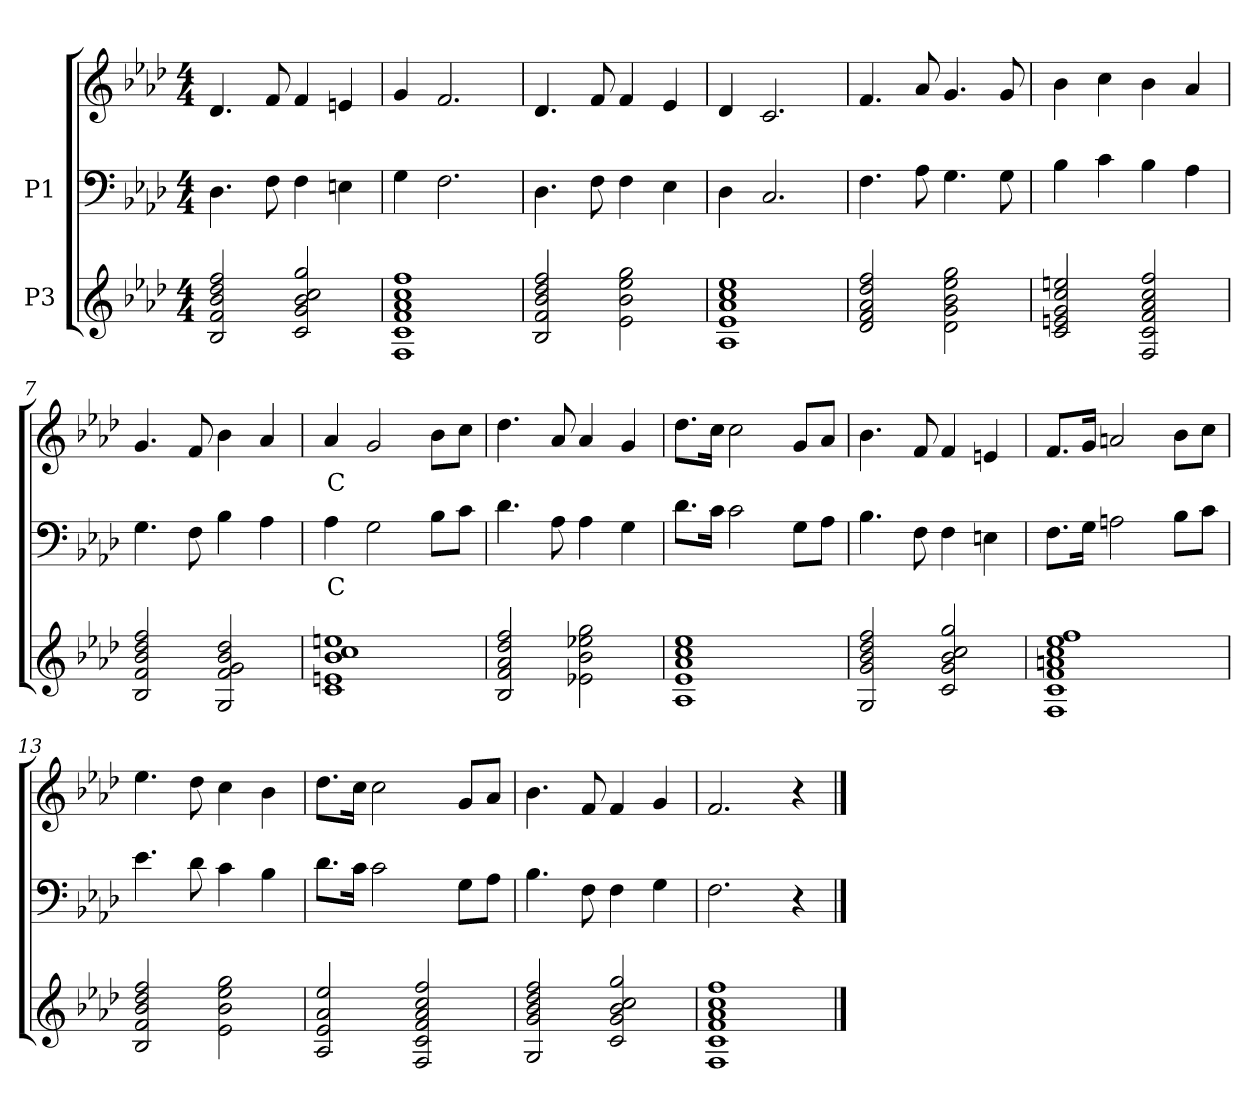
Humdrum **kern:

**kern	**kern	**text	**kern	**text
*part2	*part1	*part1	*part1	*part1
*staff3	*staff2	*staff2	*staff1	*staff1
*I"P3	*I"P1	*	*	*
!!LO:PB:g=z
*clefG2	*clefF4	*	*clefG2	*
*ITrd7c12	*	*	*	*
*k[b-e-a-d-]	*k[b-e-a-d-]	*	*k[b-e-a-d-]	*
*A-:	*A-:	*	*A-:	*
*M4/4	*M4/4	*	*M4/4	*
=1	=1	=1	=1	=1
2BB-i/ 2Fi 2B-i 2d-i 2fi	4.D-i\	.	4.d-i/	.
.	8Fi\	.	8fi/	.
2Ci/ 2Gi 2B-i 2ci 2gi	4Fi\	.	4fi/	.
.	4Eni\	.	4eni/	.
=2	=2	=2	=2	=2
1FFi 1Ci 1Fi 1A-i 1ci 1fi	4Gi\	.	4gi/	.
.	2.Fi\	.	2.fi/	.
=3	=3	=3	=3	=3
2BB-i/ 2Fi 2B-i 2d-i 2fi	4.D-i\	.	4.d-i/	.
.	8Fi\	.	8fi/	.
2E-i\ 2B-i 2e-i 2gi	4Fi\	.	4fi/	.
.	4E-i\	.	4e-i/	.
=4	=4	=4	=4	=4
1AA-i 1E-i 1A-i 1ci 1e-i	4D-i\	.	4d-i/	.
.	2.Ci/	.	2.ci/	.
=5	=5	=5	=5	=5
2D-i/ 2Fi 2A-i 2d-i 2fi	4.Fi\	.	4.fi/	.
.	8A-i\	.	8a-i/	.
2D-i\ 2Gi 2B-i 2e-i 2gi	4.Gi\	.	4.gi/	.
.	8Gi\	.	8gi/	.
=6	=6	=6	=6	=6
2Ci/ 2Eni 2Gi 2ci 2eni	4B-i\	.	4b-i\	.
.	4ci\	.	4cci\	.
2FFi/ 2Ci 2Fi 2A-i 2ci 2fi	4B-i\	.	4b-i\	.
.	4A-i\	.	4a-i/	.
!!LO:LB:g=z
=7	=7	=7	=7	=7
2BB-i/ 2Fi 2B-i 2d-i 2fi	4.Gi\	.	4.gi/	.
.	8Fi\	.	8fi/	.
2GGi/ 2Fi 2Gi 2B-i 2d-i	4B-i\	.	4b-i\	.
.	4A-i\	.	4a-i/	.
=8	=8	=8	=8	=8
!	!	!LO:LY:b:color=#000000	!	!
!	!	!	!	!LO:LY:b:color=#000000
1Ci 1Eni 1B-i 1ci 1eni	4A-i\	C	4a-i/	C
.	2Gi\	.	2gi/	.
.	8B-i\L	.	8b-i\L	.
.	8ci\J	.	8cci\J	.
=9	=9	=9	=9	=9
2BB-i/ 2Fi 2A-i 2d-i 2fi	4.d-i\	.	4.dd-i\	.
.	8A-i\	.	8a-i/	.
2E-Xi\ 2B-i 2e-Xi 2gi	4A-i\	.	4a-i/	.
.	4Gi\	.	4gi/	.
=10	=10	=10	=10	=10
1AA-i 1E-i 1A-i 1ci 1e-i	8.d-i\L	.	8.dd-i\L	.
.	16ci\Jk	.	16cci\Jk	.
.	2ci\	.	2cci\	.
.	8Gi\L	.	8gi/L	.
.	8A-i\J	.	8a-i/J	.
=11	=11	=11	=11	=11
2GGi/ 2Gi 2B-i 2d-i 2fi	4.B-i\	.	4.b-i\	.
.	8Fi\	.	8fi/	.
2Ci/ 2Gi 2B-i 2ci 2gi	4Fi\	.	4fi/	.
.	4Eni\	.	4eni/	.
!!LO:LB:g=z
=12	=12	=12	=12	=12
1FFi 1Ci 1Fi 1Ani 1ci 1e-i 1fi	8.Fi\L	.	8.fi/L	.
.	16Gi\Jk	.	16gi/Jk	.
.	2Ani\	.	2ani/	.
.	8B-i\L	.	8b-i\L	.
.	8ci\J	.	8cci\J	.
=13	=13	=13	=13	=13
2BB-i/ 2Fi 2B-i 2d-i 2fi	4.e-i\	.	4.ee-i\	.
.	8d-i\	.	8dd-i\	.
2E-i\ 2B-i 2e-i 2gi	4ci\	.	4cci\	.
.	4B-i\	.	4b-i\	.
=14	=14	=14	=14	=14
2AA-i/ 2E-i 2A-i 2e-i	8.d-i\L	.	8.dd-i\L	.
.	16ci\Jk	.	16cci\Jk	.
.	2ci\	.	2cci\	.
2FFi/ 2Ci 2Fi 2A-i 2ci 2fi	.	.	.	.
.	8Gi\L	.	8gi/L	.
.	8A-i\J	.	8a-i/J	.
=15	=15	=15	=15	=15
2GGi/ 2Gi 2B-i 2d-i 2fi	4.B-i\	.	4.b-i\	.
.	8Fi\	.	8fi/	.
2Ci/ 2Gi 2B-i 2ci 2gi	4Fi\	.	4fi/	.
.	4Gi\	.	4gi/	.
=16	=16	=16	=16	=16
1FFi 1Ci 1Fi 1A-i 1ci 1fi	2.Fi\	.	2.fi/	.
.	4r	.	4r	.
==	==	==	==	==
*-	*-	*-	*-	*-
